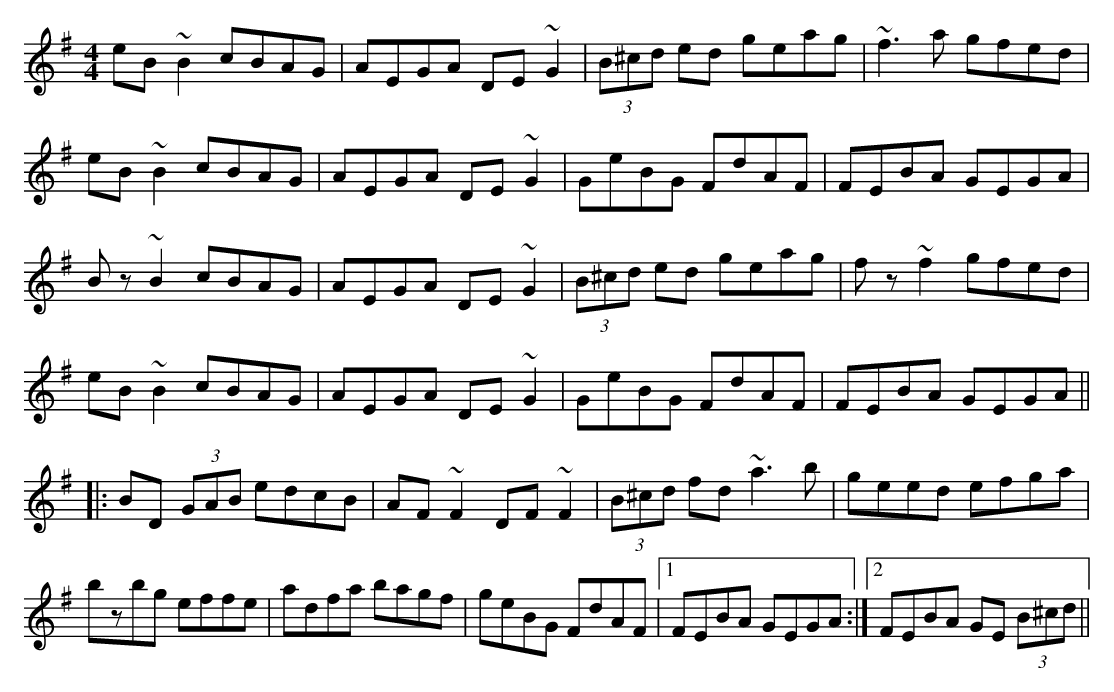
X:1
M:4/4
K:Emin
eB~B2 cBAG|AEGA DE~G2|(3B^cd ed geag|~f3a gfed|
eB~B2 cBAG|AEGA DE~G2|GeBG FdAF|FEBA GEGA|
Bz~B2 cBAG|AEGA DE~G2|(3B^cd ed geag|fz~f2 gfed|
eB~B2 cBAG|AEGA DE~G2|GeBG FdAF|FEBA GEGA||
|:BD (3GAB edcB|AF~F2 DF~F2|(3B^cd fd ~a3b|geed efga|
bzbg effe|adfa bagf|geBG FdAF|1 FEBA GEGA:|2 FEBA GE (3B^cd||
